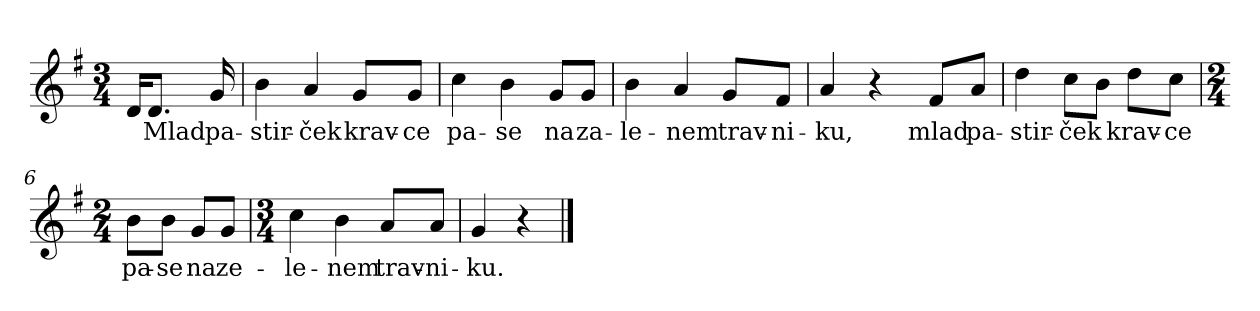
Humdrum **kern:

**kern	**text
*part1	*part1
*staff1	*staff1
*clefG2	*
*k[f#]	*
*G:	*
*M3/4	*
=	=
*^	*
16d/KL	8.ryy	.
8.d/J	.	Mlad
*MM88	*	*
.	8ryy	.
16g/	.	pa-
*v	*v	*
=1	=1
4b\	-stir-
4a/	-ček
8g/L	krav-
8g/J	-ce
=2	=2
4cc\	pa-
4b\	-se
8g/L	na
8g/J	za-
=3	=3
4b\	-le-
4a/	-nem
8g/L	trav-
8f#/J	-ni-
=4	=4
4a/	-ku,
4r	.
=4X1-	=4X1-
8f#/L	mlad
8a/J	pa-
!!LO:LB:g=z
=5	=5
4dd\	-stir-
8cc\L	-ček
8b\J	.
8dd\L	krav-
8cc\J	-ce
=6	=6
*M2/4	*
8b\L	pa-
8b\J	-se
8g/L	na
8g/J	ze-
=7	=7
*M3/4	*
4cc\	-le-
4b\	-nem
8a/L	trav-
8a/J	-ni-
=8	=8
4g/	-ku.
4r	.
==	==
*-	*-
